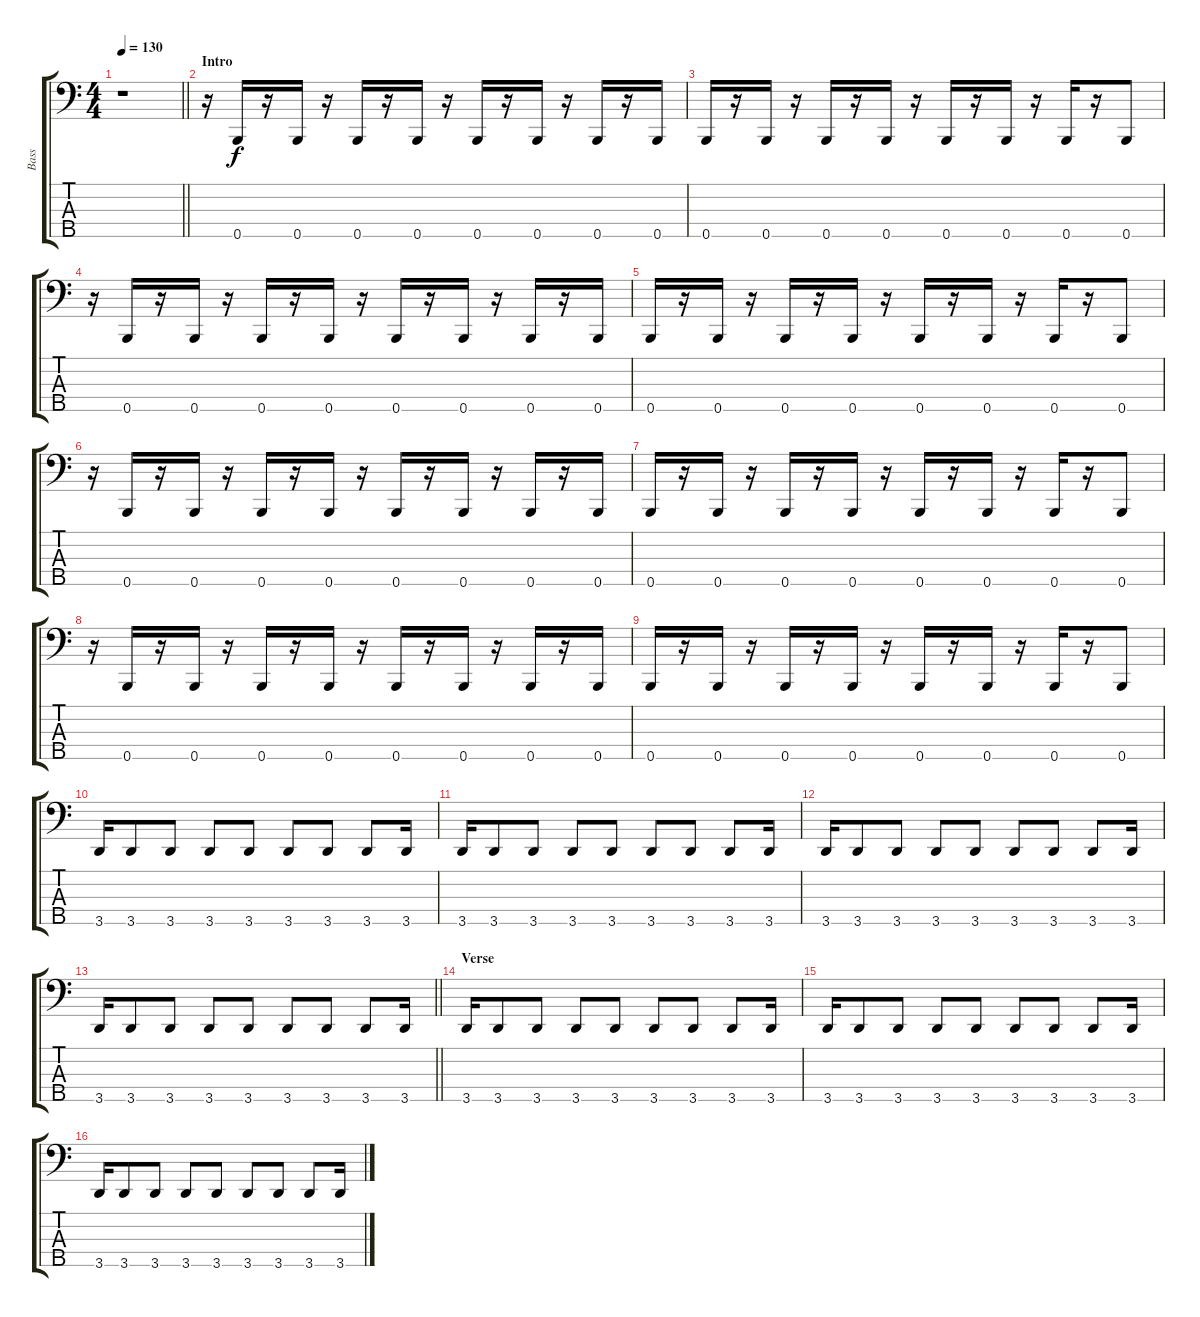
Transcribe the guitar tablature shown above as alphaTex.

\track ("Bass" "Bass") {instrument electricbassfinger}
\staff {score tabs}
\tuning (G2 D2 A1 E1 B0) {hide}
\ts (4 4)
\tempo 130
\clef f4
\barLineRight lightlight
\ks c
r.1{dy f instrument electricbassfinger} |
\section ("" "Intro")
r.16 0.5.16 r.16 0.5.16 r.16 0.5.16 r.16 0.5.16 r.16 0.5.16 r.16 0.5.16 r.16 0.5.16 r.16 0.5.16 |
0.5.16 r.16 0.5.16 r.16 0.5.16 r.16 0.5.16 r.16 0.5.16 r.16 0.5.16 r.16 0.5.16 r.16 0.5.8 |
r.16 0.5.16 r.16 0.5.16 r.16 0.5.16 r.16 0.5.16 r.16 0.5.16 r.16 0.5.16 r.16 0.5.16 r.16 0.5.16 |
0.5.16 r.16 0.5.16 r.16 0.5.16 r.16 0.5.16 r.16 0.5.16 r.16 0.5.16 r.16 0.5.16 r.16 0.5.8 |
r.16 0.5.16 r.16 0.5.16 r.16 0.5.16 r.16 0.5.16 r.16 0.5.16 r.16 0.5.16 r.16 0.5.16 r.16 0.5.16 |
0.5.16 r.16 0.5.16 r.16 0.5.16 r.16 0.5.16 r.16 0.5.16 r.16 0.5.16 r.16 0.5.16 r.16 0.5.8 |
r.16 0.5.16 r.16 0.5.16 r.16 0.5.16 r.16 0.5.16 r.16 0.5.16 r.16 0.5.16 r.16 0.5.16 r.16 0.5.16 |
0.5.16 r.16 0.5.16 r.16 0.5.16 r.16 0.5.16 r.16 0.5.16 r.16 0.5.16 r.16 0.5.16 r.16 0.5.8 |
3.5.16 3.5.8 3.5.8 3.5.8 3.5.8 3.5.8 3.5.8 3.5.8 3.5.16 |
3.5.16 3.5.8 3.5.8 3.5.8 3.5.8 3.5.8 3.5.8 3.5.8 3.5.16 |
3.5.16 3.5.8 3.5.8 3.5.8 3.5.8 3.5.8 3.5.8 3.5.8 3.5.16 |
\barLineRight lightlight
3.5.16 3.5.8 3.5.8 3.5.8 3.5.8 3.5.8 3.5.8 3.5.8 3.5.16 |
\section ("" "Verse")
3.5.16 3.5.8 3.5.8 3.5.8 3.5.8 3.5.8 3.5.8 3.5.8 3.5.16 |
3.5.16 3.5.8 3.5.8 3.5.8 3.5.8 3.5.8 3.5.8 3.5.8 3.5.16 |
3.5.16 3.5.8 3.5.8 3.5.8 3.5.8 3.5.8 3.5.8 3.5.8 3.5.16
